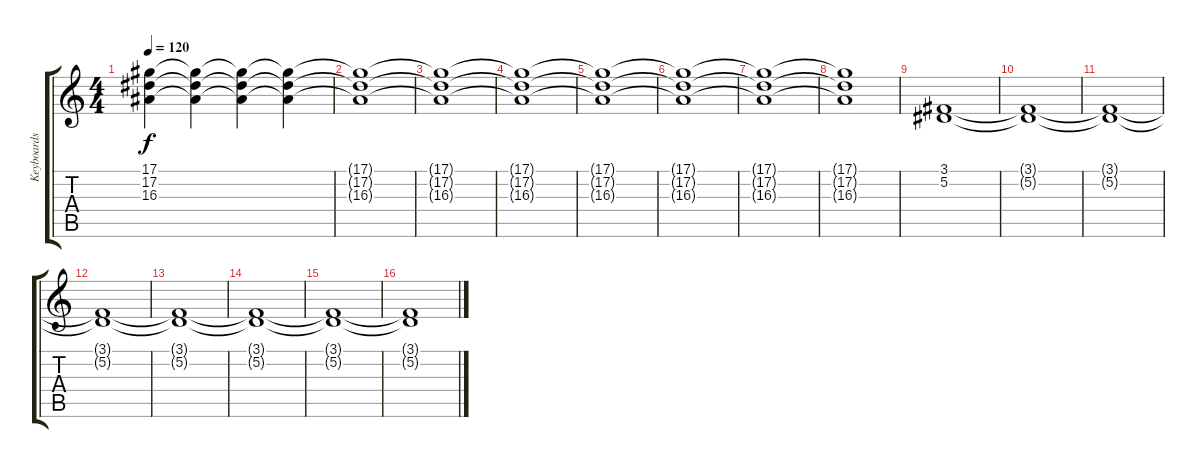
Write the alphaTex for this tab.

\track ("Keyboards" "Keyboards") {instrument churchorgan}
\staff {score tabs}
\tuning (Eb4 Bb3 Gb3 Db3 Ab2 Eb2) {hide}
\ts (4 4)
\tempo 120
\clef g2
\ks c
(17.1 17.2 16.3).4{dy f volume 2 instrument churchorgan} (17.1{t} 17.2{t} 16.3{t}).4{volume 3} (17.1{t} 17.2{t} 16.3{t}).4{volume 4} (17.1{t} 17.2{t} 16.3{t}).4{volume 5} |
(17.1{t} 17.2{t} 16.3{t}).1{volume 6} |
(17.1{t} 17.2{t} 16.3{t}).1 |
(17.1{t} 17.2{t} 16.3{t}).1 |
(17.1{t} 17.2{t} 16.3{t}).1 |
(17.1{t} 17.2{t} 16.3{t}).1 |
(17.1{t} 17.2{t} 16.3{t}).1 |
(17.1{t} 17.2{t} 16.3{t}).1 |
(3.1 5.2).1{instrument pad7halo} |
(3.1{t} 5.2{t}).1{instrument pad7halo} |
(3.1{t} 5.2{t}).1{instrument pad7halo} |
(3.1{t} 5.2{t}).1{instrument pad7halo} |
(3.1{t} 5.2{t}).1{instrument pad7halo} |
(3.1{t} 5.2{t}).1{instrument pad7halo} |
(3.1{t} 5.2{t}).1{instrument pad7halo} |
(3.1{t} 5.2{t}).1{instrument pad7halo}
